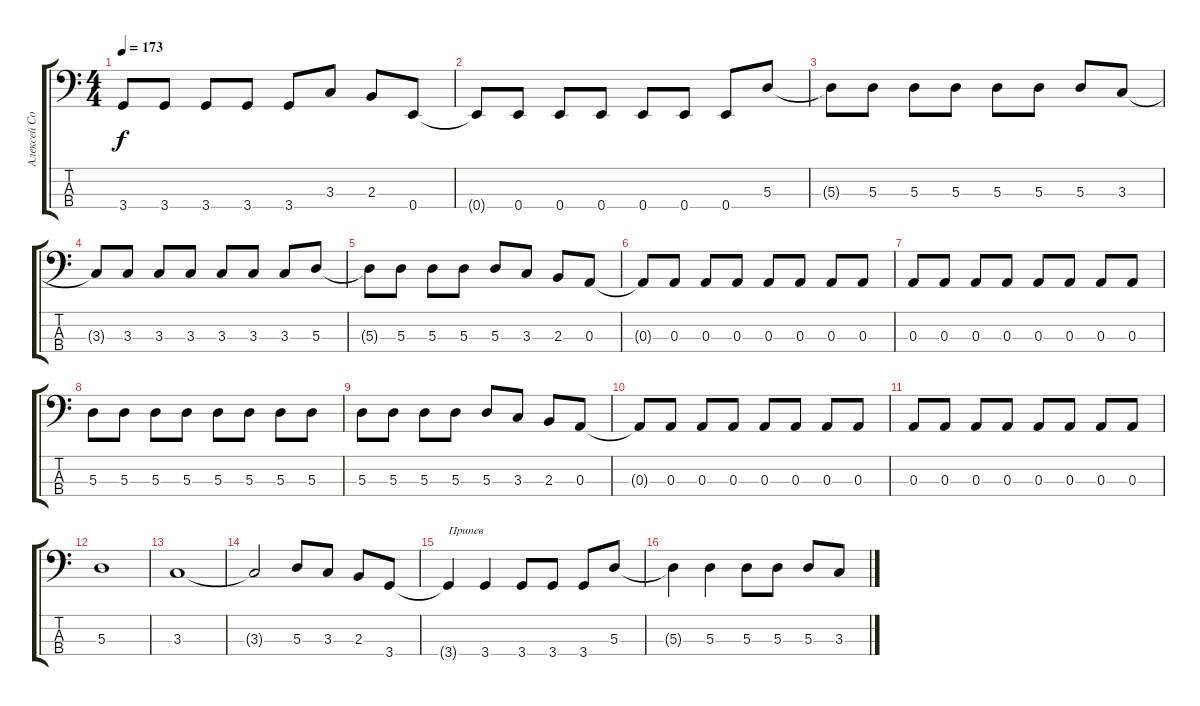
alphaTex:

\track ("Алексей Соловьев" "Алексей Со") {instrument electricbasspick}
\staff {score tabs}
\tuning (G2 D2 A1 E1) {hide}
\ts (4 4)
\tempo 173
\clef f4
\ks c
3.4.8{dy f} 3.4.8 3.4.8 3.4.8 3.4.8 3.3.8 2.3.8 0.4.8 |
0.4{t}.8 0.4.8 0.4.8 0.4.8 0.4.8 0.4.8 0.4.8 5.3.8 |
5.3{t}.8 5.3.8 5.3.8 5.3.8 5.3.8 5.3.8 5.3.8 3.3.8 |
3.3{t}.8 3.3.8 3.3.8 3.3.8 3.3.8 3.3.8 3.3.8 5.3.8 |
5.3{t}.8 5.3.8 5.3.8 5.3.8 5.3.8 3.3.8 2.3.8 0.3.8 |
0.3{t}.8 0.3.8 0.3.8 0.3.8 0.3.8 0.3.8 0.3.8 0.3.8 |
0.3.8 0.3.8 0.3.8 0.3.8 0.3.8 0.3.8 0.3.8 0.3.8 |
5.3.8 5.3.8 5.3.8 5.3.8 5.3.8 5.3.8 5.3.8 5.3.8 |
5.3.8 5.3.8 5.3.8 5.3.8 5.3.8 3.3.8 2.3.8 0.3.8 |
0.3{t}.8 0.3.8 0.3.8 0.3.8 0.3.8 0.3.8 0.3.8 0.3.8 |
0.3.8 0.3.8 0.3.8 0.3.8 0.3.8 0.3.8 0.3.8 0.3.8 |
5.3.1 |
3.3.1 |
3.3{t}.2 5.3.8 3.3.8 2.3.8 3.4.8 |
3.4{t}.4{txt "Припев"} 3.4.4 3.4.8 3.4.8 3.4.8 5.3.8 |
5.3{t}.4 5.3.4 5.3.8 5.3.8 5.3.8 3.3.8
